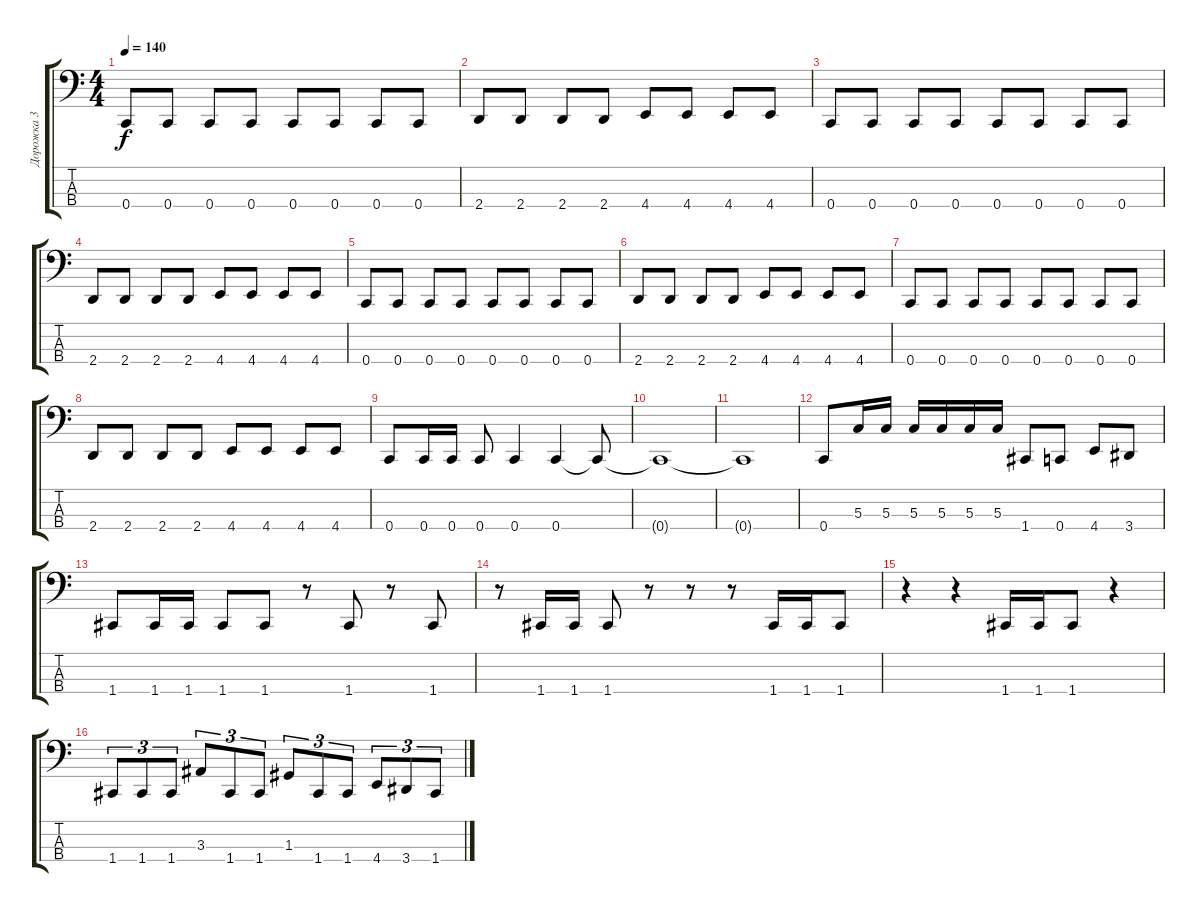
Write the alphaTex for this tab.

\track ("Дорожка 3" "Дорожка 3") {instrument electricbassfinger}
\staff {score tabs}
\tuning (F2 C2 G1 C1) {hide}
\ts (4 4)
\tempo 140
\clef f4
\ks c
0.4.8{dy f} 0.4.8 0.4.8 0.4.8 0.4.8 0.4.8 0.4.8 0.4.8 |
2.4.8 2.4.8 2.4.8 2.4.8 4.4.8 4.4.8 4.4.8 4.4.8 |
0.4.8 0.4.8 0.4.8 0.4.8 0.4.8 0.4.8 0.4.8 0.4.8 |
2.4.8 2.4.8 2.4.8 2.4.8 4.4.8 4.4.8 4.4.8 4.4.8 |
0.4.8 0.4.8 0.4.8 0.4.8 0.4.8 0.4.8 0.4.8 0.4.8 |
2.4.8 2.4.8 2.4.8 2.4.8 4.4.8 4.4.8 4.4.8 4.4.8 |
0.4.8 0.4.8 0.4.8 0.4.8 0.4.8 0.4.8 0.4.8 0.4.8 |
2.4.8 2.4.8 2.4.8 2.4.8 4.4.8 4.4.8 4.4.8 4.4.8 |
0.4.8 0.4.16 0.4.16 0.4.8 0.4.4 0.4.4 0.4{t}.8 |
0.4{t}.1 |
0.4{t}.1 |
0.4.8 5.3.16 5.3.16 5.3.16 5.3.16 5.3.16 5.3.16 1.4.8 0.4.8 4.4.8 3.4.8 |
1.4.8 1.4.16 1.4.16 1.4.8 1.4.8 r.8 1.4.8 r.8 1.4.8 |
r.8 1.4.16 1.4.16 1.4.8 r.8 r.8 r.8 1.4.16 1.4.16 1.4.8 |
r.4 r.4 1.4.16 1.4.16 1.4.8 r.4 |
1.4.8{tu (3 2)} 1.4.8{tu (3 2)} 1.4.8{tu (3 2)} 3.3.8{tu (3 2)} 1.4.8{tu (3 2)} 1.4.8{tu (3 2)} 1.3.8{tu (3 2)} 1.4.8{tu (3 2)} 1.4.8{tu (3 2)} 4.4.8{tu (3 2)} 3.4.8{tu (3 2)} 1.4.8{tu (3 2)}
